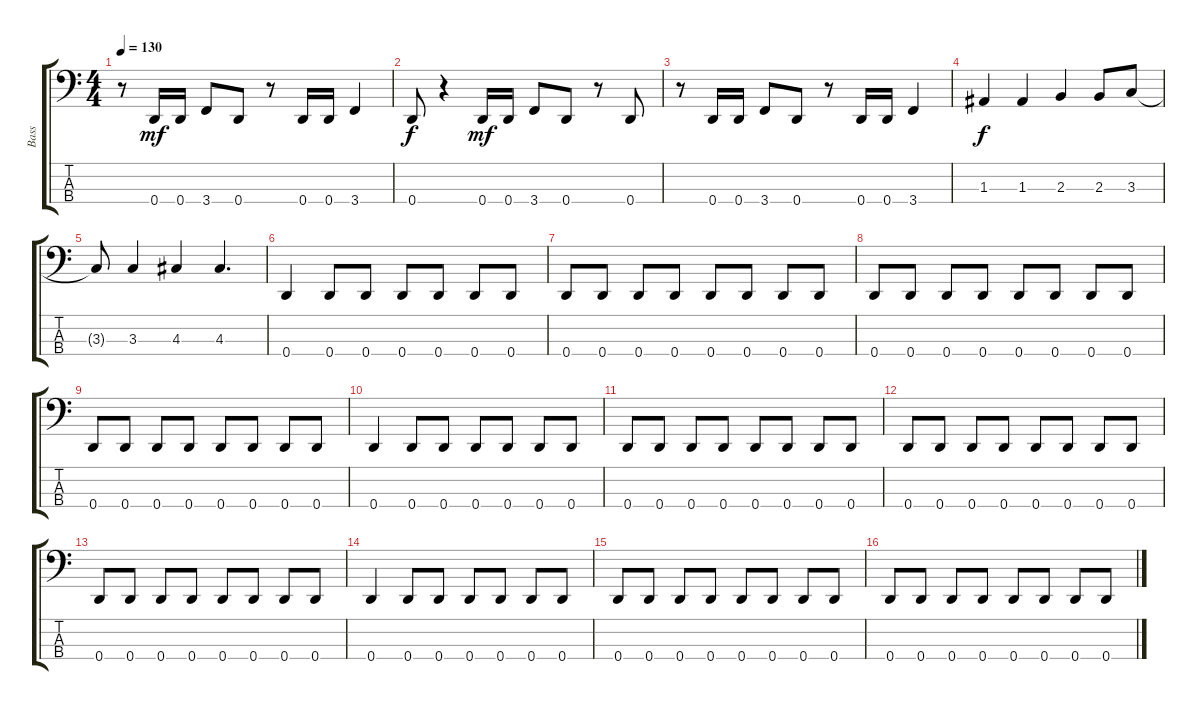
\track ("Bass" "Bass") {instrument electricbassfinger}
\staff {score tabs}
\tuning (G2 D2 A1 D1) {hide}
\ts (4 4)
\tempo 130
\clef f4
\ks c
r.8{dy mf} 0.4.16 0.4.16 3.4.8 0.4.8 r.8 0.4.16 0.4.16 3.4.4 |
0.4.8{dy f} r.4 0.4.16{dy mf} 0.4.16 3.4.8 0.4.8 r.8 0.4.8 |
r.8 0.4.16 0.4.16 3.4.8 0.4.8 r.8 0.4.16 0.4.16 3.4.4 |
1.3.4{dy f} 1.3.4 2.3.4 2.3.8 3.3.8 |
3.3{t}.8 3.3.4 4.3.4 4.3.4{d} |
0.4.4 0.4.8 0.4.8 0.4.8 0.4.8 0.4.8 0.4.8 |
0.4.8 0.4.8 0.4.8 0.4.8 0.4.8 0.4.8 0.4.8 0.4.8 |
0.4.8 0.4.8 0.4.8 0.4.8 0.4.8 0.4.8 0.4.8 0.4.8 |
0.4.8 0.4.8 0.4.8 0.4.8 0.4.8 0.4.8 0.4.8 0.4.8 |
0.4.4 0.4.8 0.4.8 0.4.8 0.4.8 0.4.8 0.4.8 |
0.4.8 0.4.8 0.4.8 0.4.8 0.4.8 0.4.8 0.4.8 0.4.8 |
0.4.8 0.4.8 0.4.8 0.4.8 0.4.8 0.4.8 0.4.8 0.4.8 |
0.4.8 0.4.8 0.4.8 0.4.8 0.4.8 0.4.8 0.4.8 0.4.8 |
0.4.4 0.4.8 0.4.8 0.4.8 0.4.8 0.4.8 0.4.8 |
0.4.8 0.4.8 0.4.8 0.4.8 0.4.8 0.4.8 0.4.8 0.4.8 |
0.4.8 0.4.8 0.4.8 0.4.8 0.4.8 0.4.8 0.4.8 0.4.8
